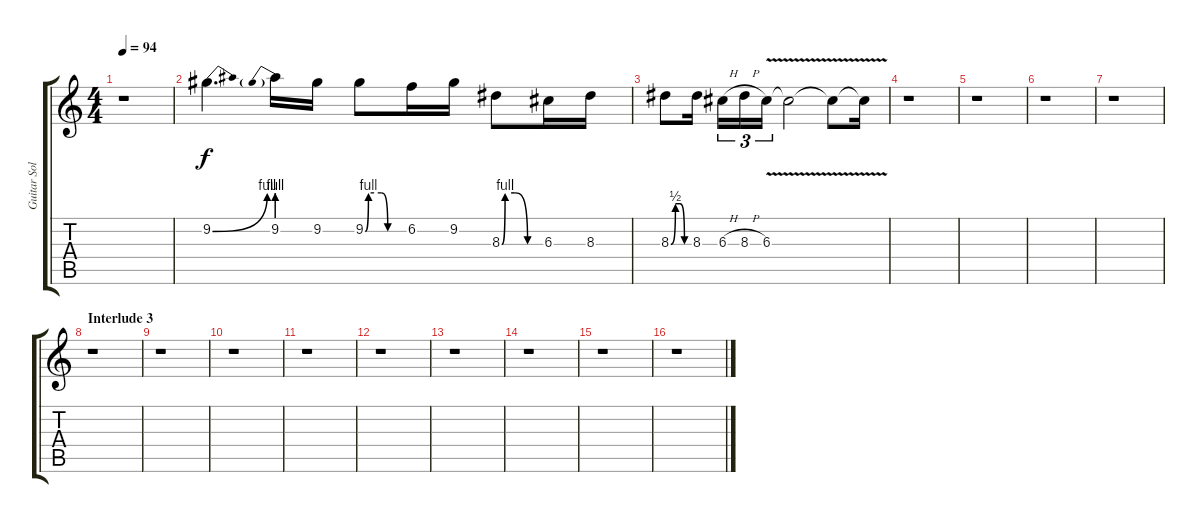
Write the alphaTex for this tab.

\track ("Guitar Solos and Fill" "Guitar Sol") {instrument distortionguitar}
\staff {score tabs}
\tuning (E4 B3 G3 D3 A2 E2) {hide}
\ts (4 4)
\tempo 94
\clef g2
\ks c
r.1{dy f} |
9.2{be (bend 0 0 60 4)}.4{d} 9.2{be (prebend 0 4 60 4)}.16 9.2.16 9.2{be (custom 0 0 5 4 25 4 35 0 60 0)}.8 6.2.16 9.2.16 8.3{be (custom 0 0 5 4 20 4 40 0 60 0)}.8 6.3.16 8.3.16 |
8.3{be (custom 0 0 15 2 30 2 45 0 60 0)}.8 8.3.16 6.3{h}.16{tu (3 2)} 8.3{h}.16{tu (3 2)} 6.3{v}.16{tu (3 2)} 6.3{v t}.2 6.3{v t}.8 6.3{t}.16 |
r.1 |
r.1 |
r.1 |
r.1 |
\section ("" "Interlude 3")
r.1 |
r.1 |
r.1 |
r.1 |
r.1 |
r.1 |
r.1 |
r.1 |
r.1
